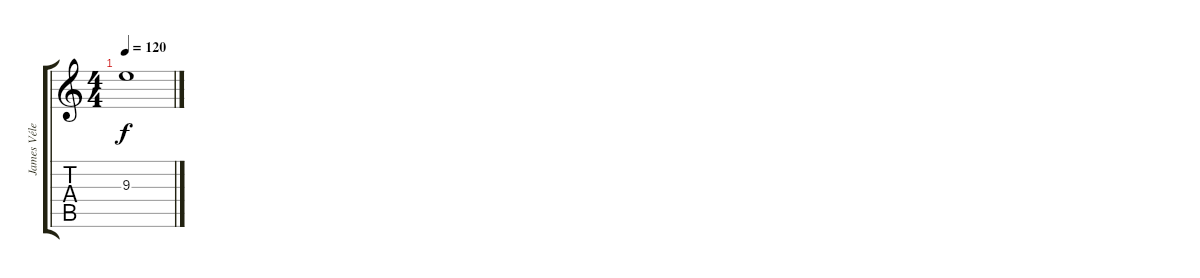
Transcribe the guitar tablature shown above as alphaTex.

\track ("James Vélez (solos)" "James Véle") {instrument distortionguitar}
\staff {score tabs}
\tuning (E4 B3 G3 D3 A2 E2) {hide}
\ts (4 4)
\tempo 120
\clef g2
\ks c
9.3{t}.1{dy f}
